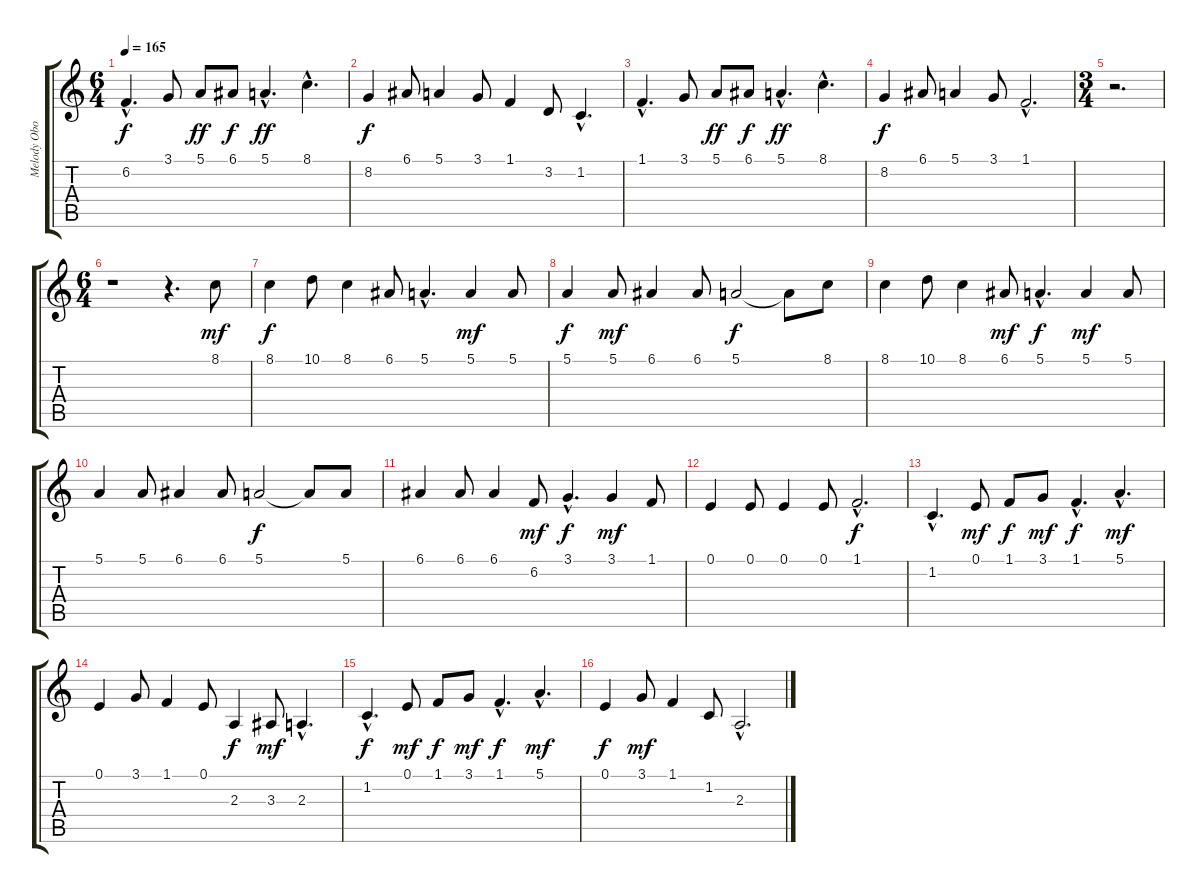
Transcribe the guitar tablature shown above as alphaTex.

\track ("Melody Oboe" "Melody Obo") {instrument oboe}
\staff {score tabs}
\tuning (E4 B3 G3 D3 A2 E2) {hide}
\ts (6 4)
\tempo 165
\clef g2
\ks c
6.2{hac}.4{d dy f} 3.1.8 5.1.8{dy ff} 6.1.8{dy f} 5.1{hac}.4{d dy ff} 8.1{hac}.4{d} |
8.2.4{dy f} 6.1.8 5.1.4 3.1.8 1.1.4 3.2.8 1.2{hac}.4{d} |
1.1{hac}.4{d} 3.1.8 5.1.8{dy ff} 6.1.8{dy f} 5.1{hac}.4{d dy ff} 8.1{hac}.4{d} |
8.2.4{dy f} 6.1.8 5.1.4 3.1.8 1.1{hac}.2{d} |
\ts (3 4)
r.2{d} |
\ts (6 4)
r.1 r.4{d} 8.1.8{dy mf volume 16} |
8.1.4{dy f} 10.1.8 8.1.4 6.1.8 5.1{hac}.4{d} 5.1.4{dy mf} 5.1.8 |
5.1.4{dy f} 5.1.8{dy mf} 6.1.4 6.1.8 5.1.2{dy f} 5.1{t}.8 8.1.8 |
8.1.4 10.1.8 8.1.4 6.1.8{dy mf} 5.1{hac}.4{d dy f} 5.1.4{dy mf} 5.1.8 |
5.1.4 5.1.8 6.1.4 6.1.8 5.1.2{dy f} 5.1{t}.8 5.1.8 |
6.1.4 6.1.8 6.1.4 6.2.8{dy mf} 3.1{hac}.4{d dy f} 3.1.4{dy mf} 1.1.8 |
0.1.4 0.1.8 0.1.4 0.1.8 1.1{hac}.2{d dy f} |
1.2{hac}.4{d} 0.1.8{dy mf} 1.1.8{dy f} 3.1.8{dy mf} 1.1{hac}.4{d dy f} 5.1{hac}.4{d dy mf} |
0.1.4 3.1.8 1.1.4 0.1.8 2.3.4{dy f} 3.3.8{dy mf} 2.3{hac}.4{d} |
1.2{hac}.4{d dy f} 0.1.8{dy mf} 1.1.8{dy f} 3.1.8{dy mf} 1.1{hac}.4{d dy f} 5.1{hac}.4{d dy mf} |
0.1.4{dy f} 3.1.8{dy mf} 1.1.4 1.2.8 2.3{hac}.2{d}
